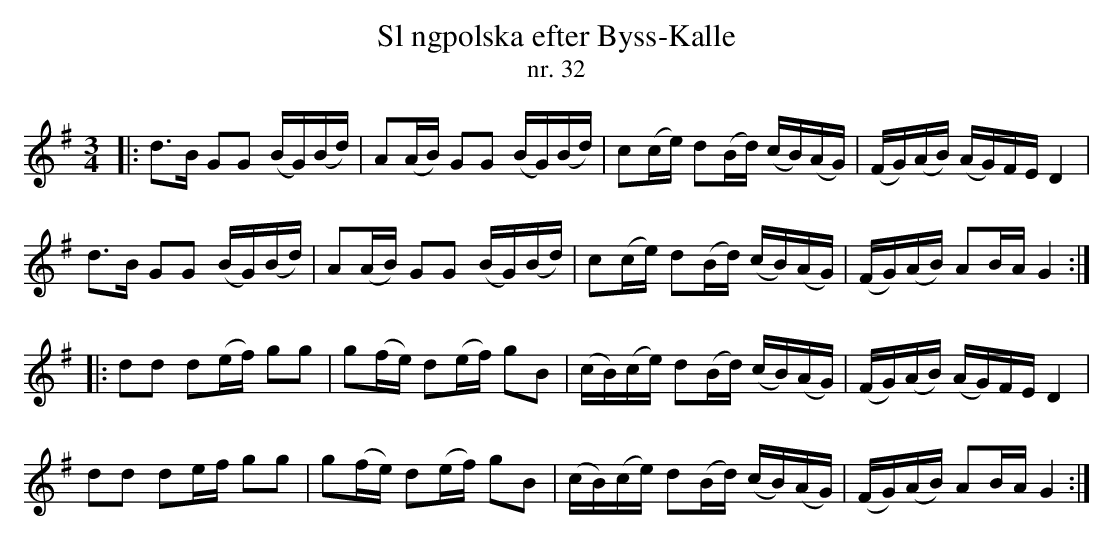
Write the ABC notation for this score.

X:1
T: Sl ngpolska efter Byss-Kalle
T: nr. 32
M: 3/4
L: 1/16
K: G
|: d2>B2 G2G2 (BG)(Bd) | A2(AB) G2G2 (BG)(Bd) | c2(ce) d2(Bd) (cB)(AG) | (FG)(AB) (AG)FE D4 |
d2>B2 G2G2 (BG)(Bd) | A2(AB) G2G2 (BG)(Bd) | c2(ce) d2(Bd) (cB)(AG) | (FG)(AB) A2BA G4 :|
|: d2d2 d2(ef) g2g2 | g2(fe) d2(ef) g2B2 | (cB)(ce) d2(Bd) (cB)(AG) | (FG)(AB) (AG)FE D4 |
d2d2 d2ef g2g2 | g2(fe) d2(ef) g2B2 | (cB)(ce) d2(Bd) (cB)(AG) | (FG)(AB) A2BA G4 :|
